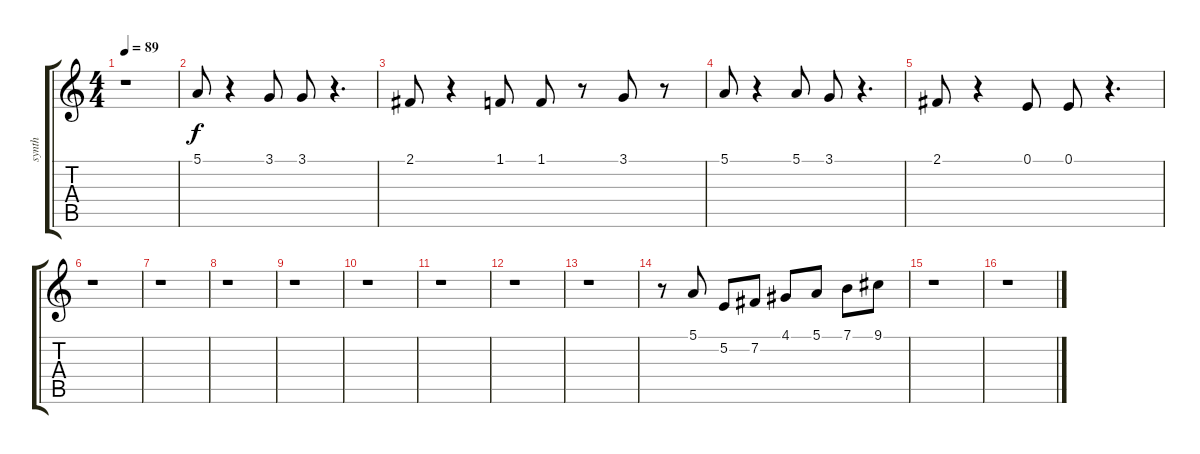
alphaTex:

\track ("synth" "synth") {instrument acousticgrandpiano}
\staff {score tabs}
\tuning (E4 B3 G3 D3 A2 E2) {hide}
\ts (4 4)
\tempo 89
\clef g2
\ks c
r.1{dy f} |
5.1.8 r.4 3.1.8 3.1.8 r.4{d} |
2.1.8 r.4 1.1.8 1.1.8 r.8 3.1.8 r.8 |
5.1.8 r.4 5.1.8 3.1.8 r.4{d} |
2.1.8 r.4 0.1.8 0.1.8 r.4{d} |
r.1 |
r.1 |
r.1 |
r.1 |
r.1 |
r.1 |
r.1 |
r.1 |
r.8 5.1.8 5.2.8 7.2.8 4.1.8 5.1.8 7.1.8 9.1.8 |
r.1 |
r.1
